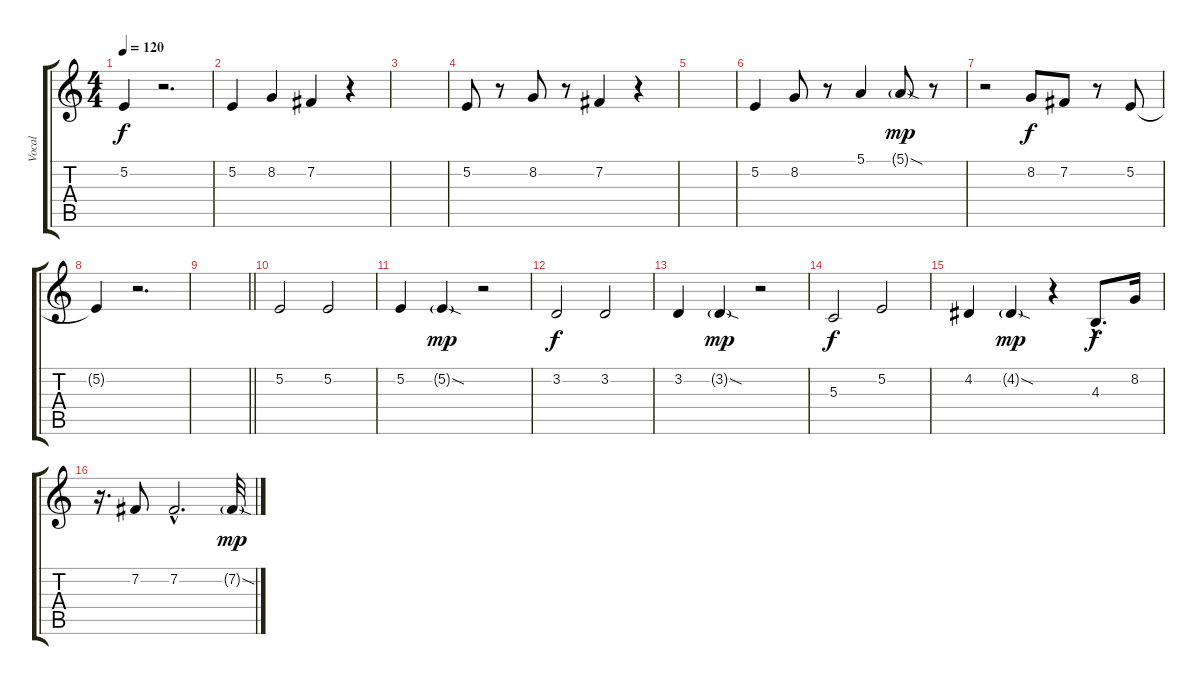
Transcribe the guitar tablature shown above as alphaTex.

\track ("Vocal" "Vocal") {instrument choiraahs}
\staff {score tabs}
\tuning (E4 B3 G3 D3 A2 E2) {hide}
\ts (4 4)
\tempo 120
\clef g2
\ks c
5.2{t}.4{dy f} r.2{d} |
5.2.4 8.2.4 7.2.4 r.4 |
|
5.2.8 r.8 8.2.8 r.8 7.2.4 r.4 |
|
5.2.4 8.2.8 r.8 5.1.4 5.1{sod g}.8{dy mp} r.8 |
r.2 8.2.8{dy f} 7.2.8 r.8 5.2.8 |
5.2{t}.4 r.2{d} |
\barLineRight lightlight
|
\section ("" "")
5.2.2 5.2.2 |
5.2.4 5.2{sod g}.4{dy mp} r.2 |
3.2.2{dy f} 3.2.2 |
3.2.4 3.2{sod g}.4{dy mp} r.2 |
5.3.2{dy f} 5.2.2 |
4.2.4 4.2{sod g}.4{dy mp} r.4 4.3{hac}.8{d dy f} 8.2.16 |
r.16{d} 7.2.8 7.2{hac}.2{d} 7.2{sod g}.32{dy mp}
